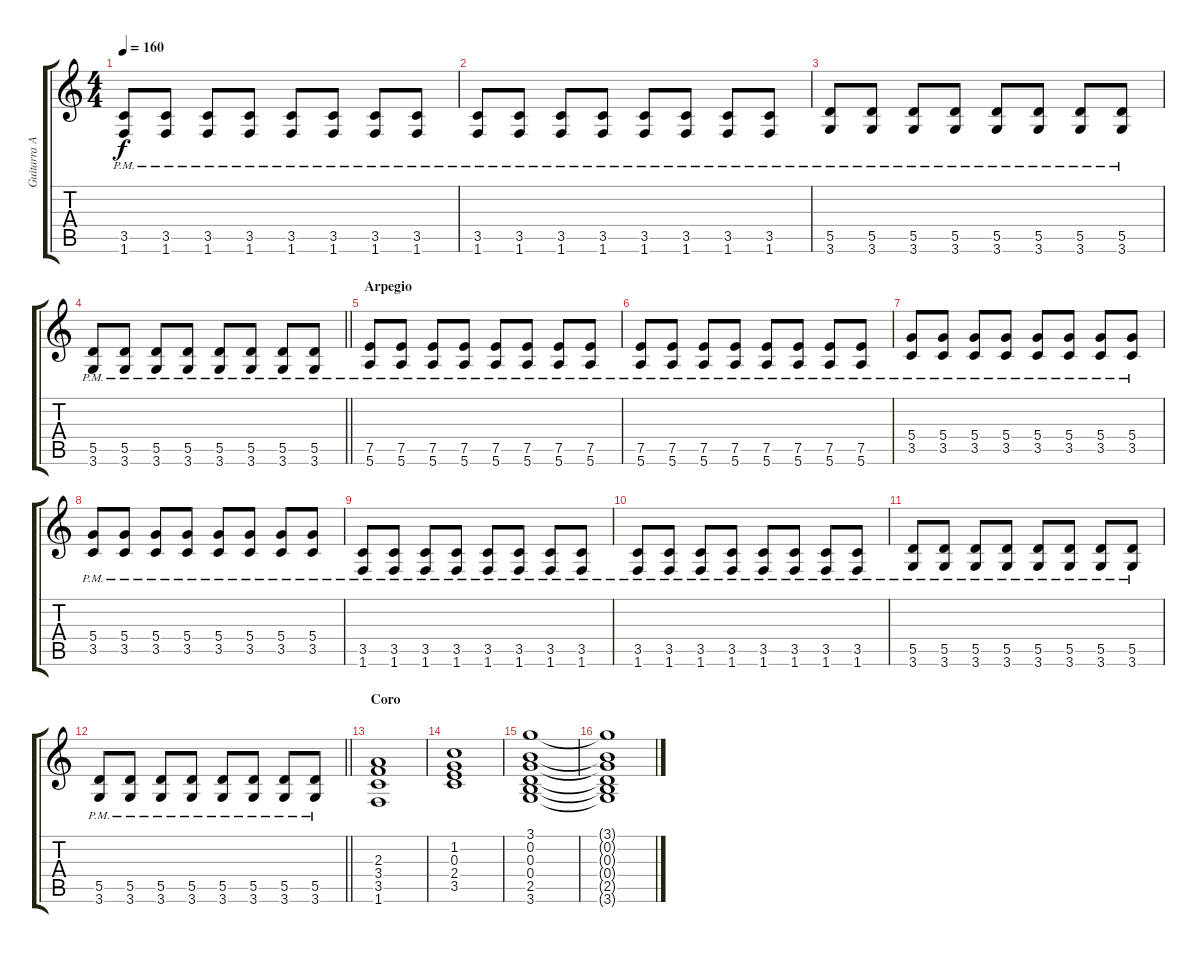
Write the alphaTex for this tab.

\track ("Guitarra Acompañamiento" "Guitarra A") {instrument distortionguitar}
\staff {score tabs}
\tuning (E4 B3 G3 D3 A2 E2) {hide}
\ts (4 4)
\tempo 160
\clef g2
\ks c
(3.5{pm} 1.6).8{dy f} (3.5{pm} 1.6).8 (3.5{pm} 1.6).8 (3.5{pm} 1.6).8 (3.5{pm} 1.6).8 (3.5{pm} 1.6).8 (3.5{pm} 1.6).8 (3.5{pm} 1.6).8 |
(3.5{pm} 1.6).8 (3.5{pm} 1.6).8 (3.5{pm} 1.6).8 (3.5{pm} 1.6).8 (3.5{pm} 1.6).8 (3.5{pm} 1.6).8 (3.5{pm} 1.6).8 (3.5{pm} 1.6).8 |
(5.5{pm} 3.6).8 (5.5{pm} 3.6).8 (5.5{pm} 3.6).8 (5.5{pm} 3.6).8 (5.5{pm} 3.6).8 (5.5{pm} 3.6).8 (5.5{pm} 3.6).8 (5.5{pm} 3.6).8 |
\barLineRight lightlight
(5.5{pm} 3.6).8 (5.5{pm} 3.6).8 (5.5{pm} 3.6).8 (5.5{pm} 3.6).8 (5.5{pm} 3.6).8 (5.5{pm} 3.6).8 (5.5{pm} 3.6).8 (5.5{pm} 3.6).8 |
\section ("" "Arpegio")
(7.5{pm} 5.6).8 (7.5{pm} 5.6).8 (7.5{pm} 5.6).8 (7.5{pm} 5.6).8 (7.5{pm} 5.6).8 (7.5{pm} 5.6).8 (7.5{pm} 5.6).8 (7.5{pm} 5.6).8 |
(7.5{pm} 5.6).8 (7.5{pm} 5.6).8 (7.5{pm} 5.6).8 (7.5{pm} 5.6).8 (7.5{pm} 5.6).8 (7.5{pm} 5.6).8 (7.5{pm} 5.6).8 (7.5{pm} 5.6).8 |
(5.4 3.5{pm}).8 (5.4 3.5{pm}).8 (5.4 3.5{pm}).8 (5.4 3.5{pm}).8 (5.4 3.5{pm}).8 (5.4 3.5{pm}).8 (5.4 3.5{pm}).8 (5.4 3.5{pm}).8 |
(5.4 3.5{pm}).8 (5.4 3.5{pm}).8 (5.4 3.5{pm}).8 (5.4 3.5{pm}).8 (5.4 3.5{pm}).8 (5.4 3.5{pm}).8 (5.4 3.5{pm}).8 (5.4 3.5{pm}).8 |
(3.5{pm} 1.6).8 (3.5{pm} 1.6).8 (3.5{pm} 1.6).8 (3.5{pm} 1.6).8 (3.5{pm} 1.6).8 (3.5{pm} 1.6).8 (3.5{pm} 1.6).8 (3.5{pm} 1.6).8 |
(3.5{pm} 1.6).8 (3.5{pm} 1.6).8 (3.5{pm} 1.6).8 (3.5{pm} 1.6).8 (3.5{pm} 1.6).8 (3.5{pm} 1.6).8 (3.5{pm} 1.6).8 (3.5{pm} 1.6).8 |
(5.5{pm} 3.6).8 (5.5{pm} 3.6).8 (5.5{pm} 3.6).8 (5.5{pm} 3.6).8 (5.5{pm} 3.6).8 (5.5{pm} 3.6).8 (5.5{pm} 3.6).8 (5.5{pm} 3.6).8 |
\barLineRight lightlight
(5.5{pm} 3.6).8 (5.5{pm} 3.6).8 (5.5{pm} 3.6).8 (5.5{pm} 3.6).8 (5.5{pm} 3.6).8 (5.5{pm} 3.6).8 (5.5{pm} 3.6).8 (5.5{pm} 3.6).8 |
\section ("" "Coro")
(2.3 3.4 3.5 1.6).1 |
(1.2 0.3 2.4 3.5).1 |
(3.1 0.2 0.3 0.4 2.5 3.6).1 |
(3.1{t} 0.2{t} 0.3{t} 0.4{t} 2.5{t} 3.6{t}).1
